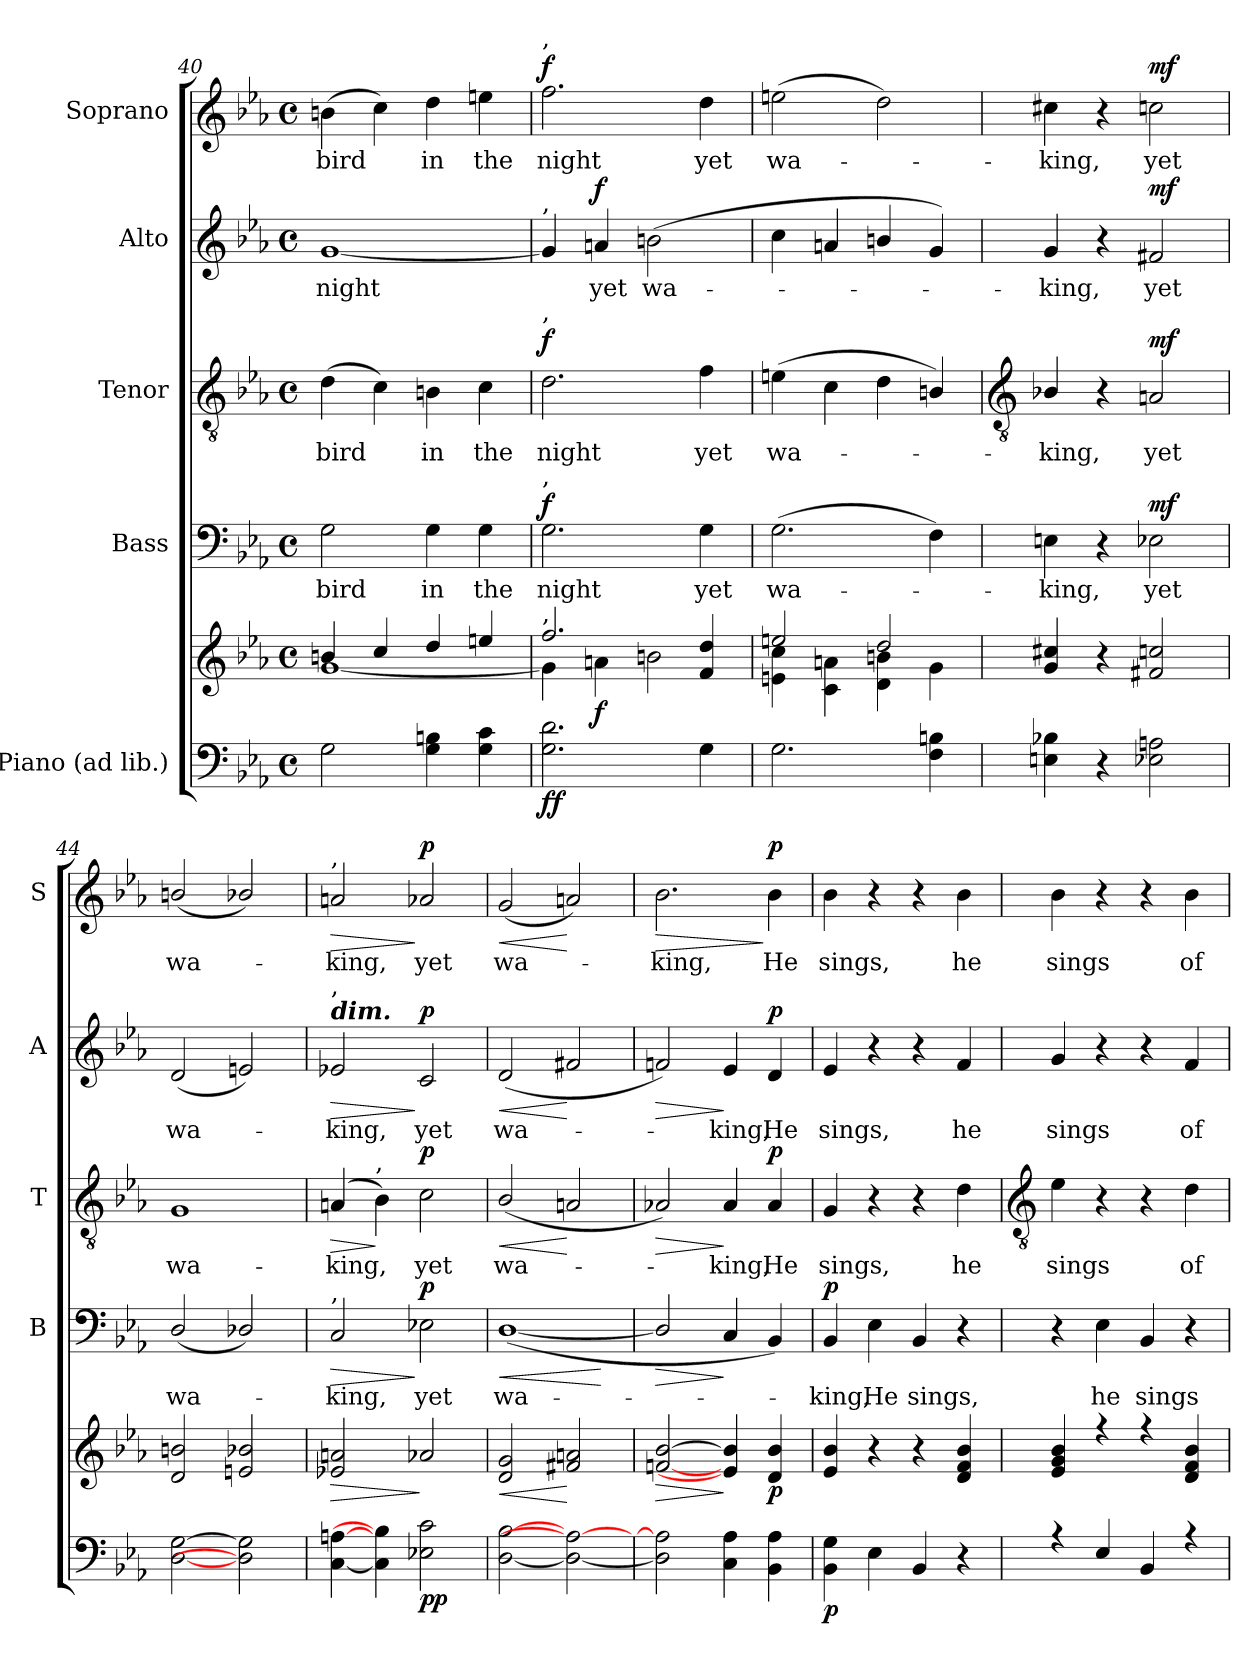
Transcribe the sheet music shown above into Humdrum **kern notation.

**kern	**kern	**dynam	**kern	**text	**dynam	**kern	**text	**dynam	**kern	**text	**dynam	**kern	**text	**dynam
*part5	*part5	*part5	*part4	*part4	*part4	*part3	*part3	*part3	*part2	*part2	*part2	*part1	*part1	*part1
*staff6	*staff5	*staff5/6	*staff4	*staff4	*staff4	*staff3	*staff3	*staff3	*staff2	*staff2	*staff2	*staff1	*staff1	*staff1
*I"Piano (ad lib.)	*	*	*I"Bass	*	*	*I"Tenor	*	*	*I"Alto	*	*	*I"Soprano	*	*
*	*	*	*I'B	*	*	*I'T	*	*	*I'A	*	*	*I'S	*	*
*clefF4	*clefG2	*	*clefF4	*	*	*clefGv2	*	*	*clefG2	*	*	*clefG2	*	*
*k[b-e-a-]	*k[b-e-a-]	*	*k[b-e-a-]	*	*	*k[b-e-a-]	*	*	*k[b-e-a-]	*	*	*k[b-e-a-]	*	*
*E-:	*E-:	*	*E-:	*	*	*E-:	*	*	*E-:	*	*	*E-:	*	*
*M4/4	*M4/4	*	*M4/4	*	*	*M4/4	*	*	*M4/4	*	*	*M4/4	*	*
*met(c)	*met(c)	*	*met(c)	*	*	*met(c)	*	*	*met(c)	*	*	*met(c)	*	*
=40	=40	=40	=40	=40	=40	=40	=40	=40	=40	=40	=40	=40	=40	=40
*	*^	*	*	*	*	*	*	*	*	*	*	*	*	*
!	!	!	!	!	!LO:LY:b	!	!	!LO:LY:b	!	!	!LO:LY:b	!	!	!LO:LY:b	!
2G	4bn/	[1g\	.	2G	bird	.	(>4d	bird	.	[1g	night	.	(>4bn	bird	.
.	4cc/	.	.	.	.	.	4c)	.	.	.	.	.	4cc)	.	.
!	!	!	!	!	!LO:LY:b	!	!	!LO:LY:b	!	!	!	!	!	!LO:LY:b	!
4G 4Bn	4dd/	.	.	4G	in	.	4Bn	in	.	.	.	.	4dd	in	.
!	!	!	!	!	!LO:LY:b	!	!	!LO:LY:b	!	!	!	!	!	!LO:LY:b	!
4G 4c	4een/	.	.	4G	the	.	4c	the	.	.	.	.	4een	the	.
=41	=41	=41	=41	=41	=41	=41	=41	=41	=41	=41	=41	=41	=41	=41	=41
!	!	!	!	!	!	!	!	!	!	!	!	!	!LO:TX:a:t=,	!	!
!	!	!	!	!	!	!	!	!	!	!LO:TX:a:t=,	!	!	!	!	!
!	!	!	!	!	!	!	!LO:TX:a:t=,	!	!	!	!	!	!	!	!
!	!	!	!	!LO:TX:a:t=,	!	!	!	!	!	!	!	!	!	!	!
!	!LO:TX:a:t=,	!	!	!	!	!	!	!	!	!	!	!	!	!	!
!	!	!	!LO:DY:b=2	!	!LO:LY:b	!	!	!LO:LY:b	!	!	!	!	!	!LO:LY:b	!
!	!	!	!LO:DY:n=1:b	!	!	!LO:DY:b	!	!	!LO:DY:b	!	!	!	!	!	!LO:DY:b
2.G 2.d	2.ff/	4g\]	f f	2.G	night	f	2.d	night	f	4g]	.	.	2.ff	night	f
!	!	!	!LO:DY:n=2:b	!	!	!	!	!	!	!	!LO:LY:b	!LO:DY:b	!	!	!
.	.	4an\	f	.	.	.	.	.	.	4an	yet	f	.	.	.
!	!	!	!	!	!	!	!	!	!	!	!LO:LY:b	!	!	!	!
.	.	2bn\	.	.	.	.	.	.	.	(<2bn	wa-	.	.	.	.
!	!	!	!	!	!LO:LY:b	!	!	!LO:LY:b	!	!	!	!	!	!LO:LY:b	!
4G	4f/ 4dd/	.	.	4G	yet	.	4f	yet	.	.	.	.	4dd	yet	.
=42	=42	=42	=42	=42	=42	=42	=42	=42	=42	=42	=42	=42	=42	=42	=42
!	!	!	!	!	!LO:LY:b	!	!	!LO:LY:b	!	!	!	!	!	!LO:LY:b	!
2.G	2een/	4en\ 4cc\	.	(>2.G	wa-	.	(>4en	wa-	.	4cc	.	.	(>2een	wa-	.
.	.	4c\ 4an\	.	.	.	.	4c	.	.	4an	.	.	.	.	.
.	2dd/	4d\ 4bn\	.	.	.	.	4d	.	.	4bn/	.	.	2dd)	.	.
4F 4Bn	.	4g\	.	4F)	.	.	4Bn/)	.	.	4g)	.	.	.	.	.
*	*v	*v	*	*	*	*	*	*	*	*	*	*	*	*	*
!!LO:LB:g=z
=43	=43	=43	=43	=43	=43	=43	=43	=43	=43	=43	=43	=43	=43	=43
*	*	*	*	*	*	*clefGv2	*	*	*	*	*	*	*	*
*	*^	*	*	*	*	*	*	*	*	*	*	*	*	*
!	!	!	!	!	!LO:LY:b	!	!	!LO:LY:b	!	!	!LO:LY:b	!	!	!LO:LY:b	!
*	*v	*v	*	*	*	*	*	*	*	*	*	*	*	*	*
4En 4B-X	4g 4cc#X	.	4En	king,	.	4B-X/	king,	.	4g	king,	.	4cc#X	king,	.
4r	4r	.	4r	.	.	4r	.	.	4r	.	.	4r	.	.
!	!	!LO:DY:b=2	!	!LO:LY:b	!	!	!LO:LY:b	!	!	!LO:LY:b	!	!	!LO:LY:b	!
!	!	!LO:DY:n=1:b	!	!	!LO:DY:b	!	!	!LO:DY:b	!	!	!LO:DY:b	!	!	!LO:DY:b
2E-X 2An	2f#X 2ccn	mf mf	2E-X	yet	mf	2An	yet	mf	2f#X	yet	mf	2ccn	yet	mf
=44	=44	=44	=44	=44	=44	=44	=44	=44	=44	=44	=44	=44	=44	=44
!	!	!	!	!LO:LY:b	!	!	!LO:LY:b	!	!	!LO:LY:b	!	!	!LO:LY:b	!
[2D\ [2G\	2d/ 2bn/	.	(<2D/	wa-	.	1G	wa-	.	(<2d	wa-	.	(<2bn/	wa-	.
2D-\] 2G\]	2en/ 2b-X/	.	2D-X/)	.	.	.	.	.	2en)	.	.	2b-X/)	.	.
=45	=45	=45	=45	=45	=45	=45	=45	=45	=45	=45	=45	=45	=45	=45
!	!	!	!	!	!	!	!	!	!	!	!	!LO:TX:a:t=,	!	!
!	!	!	!	!	!	!	!	!	!LO:TX:a:Bi:t=dim.	!	!	!	!	!
!	!	!	!	!	!	!	!	!	!LO:TX:a:t=,	!	!	!	!	!
!	!	!	!LO:TX:a:t=,	!	!	!	!	!	!	!	!	!	!	!
!	!	!LO:HP:b	!	!LO:LY:b	!LO:HP:b	!	!LO:LY:b	!LO:HP:b	!	!LO:LY:b	!LO:HP:b	!	!LO:LY:b	!LO:HP:b
[4C [4An	2e-X 2an	>	2C	king,	>	(<4An	-king,	>	2e-X	king,	>	2an	king,	>
!	!	!	!	!	!	!LO:TX:a:t=,	!	!	!	!	!	!	!	!
4C] 4B-]	.	.	.	.	.	4B-)	.	]	.	.	.	.	.	.
!	!	!LO:DY:n=1:b=2	!	!LO:LY:b	!	!	!LO:LY:b	!	!	!LO:LY:b	!	!	!LO:LY:b	!
!	!	!LO:DY:n=2:b	!	!	!LO:DY:n=1:b	!	!	!LO:DY:b	!	!	!LO:DY:n=1:b	!	!	!LO:DY:n=1:b
2E-X 2c	2a-X	] p p	2E-X	yet	] p	2c	yet	p	2c	yet	] p	2a-X	yet	] p
=46	=46	=46	=46	=46	=46	=46	=46	=46	=46	=46	=46	=46	=46	=46
!	!	!LO:HP:b	!	!LO:LY:b	!LO:HP:b	!	!LO:LY:b	!LO:HP:b	!	!LO:LY:b	!LO:HP:b	!	!LO:LY:b	!LO:HP:b
[2D\ [2B-\	2d 2g	<	(<[1D/	wa-	<	(<2B-/	wa-	<	(<2d	wa-	<	(<2g	wa-	<
2D\_ 2An\_	2f#X 2an	[	.	.	.	2An	.	[	2f#X	.	[	2an)	.	[
.	.	.	.	.	[	.	.	.	.	.	.	.	.	.
=47	=47	=47	=47	=47	=47	=47	=47	=47	=47	=47	=47	=47	=47	=47
!	!	!LO:HP:b	!	!	!LO:HP:b	!	!	!LO:HP:b	!	!	!LO:HP:b	!	!LO:LY:b	!LO:HP:b
2D] 2A-]	[2fn [2b-	>	2D/]	.	>	2A-X)	.	>	2fn)	.	>	2.b-	king,	>
!	!	!	!	!	!	!	!LO:LY:b	!	!	!LO:LY:b	!	!	!	!
4C 4A-	4e-] 4b-]	]	4C	.	]	4A-	king,	]	4e-	king,	]	.	.	.
!	!	!LO:DY:b	!	!	!	!	!LO:LY:b	!LO:DY:b	!	!LO:LY:b	!LO:DY:b	!	!LO:LY:b	!LO:DY:n=1:b
4BB- 4A-	4d 4b-	p	4BB-)	.	.	4A-	He	p	4d	He	p	4b-	He	] p
=48	=48	=48	=48	=48	=48	=48	=48	=48	=48	=48	=48	=48	=48	=48
!	!	!LO:DY:b=2	!	!LO:LY:b	!LO:DY:b	!	!LO:LY:b	!	!	!LO:LY:b	!	!	!LO:LY:b	!
4BB- 4G	4e- 4b-	p	4BB-	king,	p	4G	sings,	.	4e-	sings,	.	4b-	sings,	.
!	!	!	!	!LO:LY:b	!	!	!	!	!	!	!	!	!	!
4E-	4r	.	4E-	He	.	4r	.	.	4r	.	.	4r	.	.
!	!	!	!	!LO:LY:b	!	!	!	!	!	!	!	!	!	!
4BB-	4r	.	4BB-	sings,	.	4r	.	.	4r	.	.	4r	.	.
!	!	!	!	!	!	!	!LO:LY:b	!	!	!LO:LY:b	!	!	!LO:LY:b	!
4r	4d 4f 4b-	.	4r	.	.	4d	he	.	4f	he	.	4b-	he	.
!!LO:LB:g=z
=49	=49	=49	=49	=49	=49	=49	=49	=49	=49	=49	=49	=49	=49	=49
*	*	*	*	*	*	*clefGv2	*	*	*	*	*	*	*	*
*^	*^	*	*	*	*	*	*	*	*	*	*	*	*	*
!	!	!	!	!	!	!	!	!	!LO:LY:b	!	!	!LO:LY:b	!	!	!LO:LY:b	!
4r	1ryy	4e-/ 4g/ 4b-/	1ryy	.	4r	.	.	4e-	sings	.	4g	sings	.	4b-	sings	.
!	!	!	!	!	!	!LO:LY:b	!	!	!	!	!	!	!	!	!	!
4E-	.	4r	.	.	4E-	he	.	4r	.	.	4r	.	.	4r	.	.
!	!	!	!	!	!	!LO:LY:b	!	!	!	!	!	!	!	!	!	!
4BB-	.	4r	.	.	4BB-	sings	.	4r	.	.	4r	.	.	4r	.	.
!	!	!	!	!	!	!	!	!	!LO:LY:b	!	!	!LO:LY:b	!	!	!LO:LY:b	!
4r	.	4d/ 4f/ 4b-/	.	.	4r	.	.	4d	of	.	4f	of	.	4b-	of	.
*v	*v	*	*	*	*	*	*	*	*	*	*	*	*	*	*	*
*	*v	*v	*	*	*	*	*	*	*	*	*	*	*	*	*
=	=	=	=	=	=	=	=	=	=	=	=	=	=	=
*-	*-	*-	*-	*-	*-	*-	*-	*-	*-	*-	*-	*-	*-	*-
